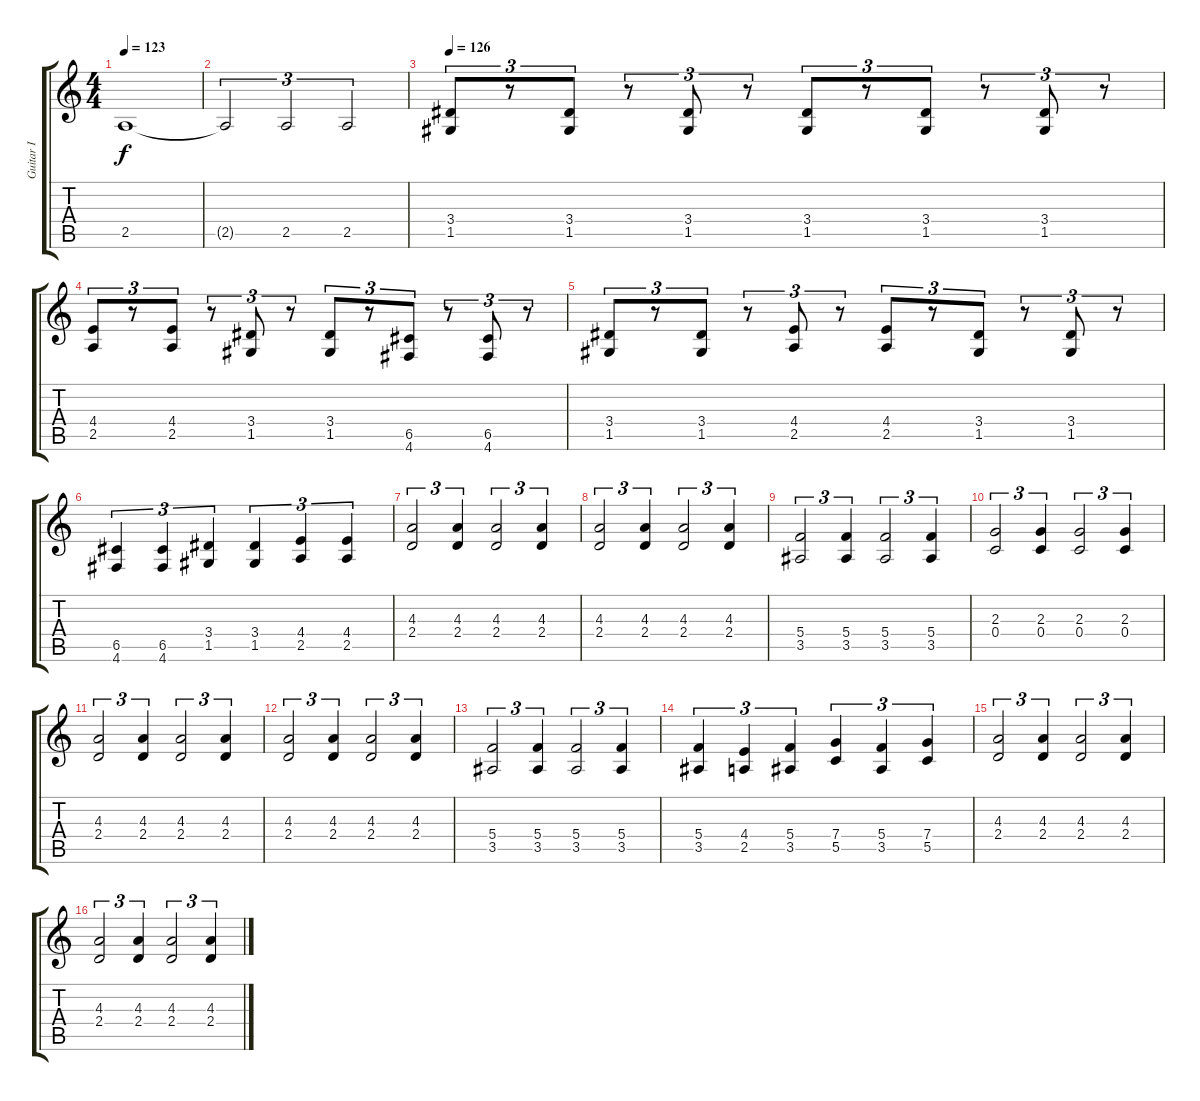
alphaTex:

\track ("Guitar I" "Guitar I") {instrument distortionguitar}
\staff {score tabs}
\tuning (D4 A3 F3 C3 G2 D2) {hide}
\ts (4 4)
\tempo 123
\clef g2
\ks c
2.5.1{dy f} |
2.5{t}.2{tu (3 2)} 2.5.2{tu (3 2)} 2.5.2{tu (3 2)} |
\tempo 126
(3.4 1.5).8{tu (3 2)} r.8{tu (3 2)} (3.4 1.5).8{tu (3 2)} r.8{tu (3 2)} (3.4 1.5).8{tu (3 2)} r.8{tu (3 2)} (3.4 1.5).8{tu (3 2)} r.8{tu (3 2)} (3.4 1.5).8{tu (3 2)} r.8{tu (3 2)} (3.4 1.5).8{tu (3 2)} r.8{tu (3 2)} |
(4.4 2.5).8{tu (3 2)} r.8{tu (3 2)} (4.4 2.5).8{tu (3 2)} r.8{tu (3 2)} (3.4 1.5).8{tu (3 2)} r.8{tu (3 2)} (3.4 1.5).8{tu (3 2)} r.8{tu (3 2)} (6.5 4.6).8{tu (3 2)} r.8{tu (3 2)} (6.5 4.6).8{tu (3 2)} r.8{tu (3 2)} |
(3.4 1.5).8{tu (3 2)} r.8{tu (3 2)} (3.4 1.5).8{tu (3 2)} r.8{tu (3 2)} (4.4 2.5).8{tu (3 2)} r.8{tu (3 2)} (4.4 2.5).8{tu (3 2)} r.8{tu (3 2)} (3.4 1.5).8{tu (3 2)} r.8{tu (3 2)} (3.4 1.5).8{tu (3 2)} r.8{tu (3 2)} |
(6.5 4.6).4{tu (3 2)} (6.5 4.6).4{tu (3 2)} (3.4 1.5).4{tu (3 2)} (3.4 1.5).4{tu (3 2)} (4.4 2.5).4{tu (3 2)} (4.4 2.5).4{tu (3 2)} |
(4.3 2.4).2{tu (3 2)} (4.3 2.4).4{tu (3 2)} (4.3 2.4).2{tu (3 2)} (4.3 2.4).4{tu (3 2)} |
(4.3 2.4).2{tu (3 2)} (4.3 2.4).4{tu (3 2)} (4.3 2.4).2{tu (3 2)} (4.3 2.4).4{tu (3 2)} |
(5.4 3.5).2{tu (3 2)} (5.4 3.5).4{tu (3 2)} (5.4 3.5).2{tu (3 2)} (5.4 3.5).4{tu (3 2)} |
(2.3 0.4).2{tu (3 2)} (2.3 0.4).4{tu (3 2)} (2.3 0.4).2{tu (3 2)} (2.3 0.4).4{tu (3 2)} |
(4.3 2.4).2{tu (3 2)} (4.3 2.4).4{tu (3 2)} (4.3 2.4).2{tu (3 2)} (4.3 2.4).4{tu (3 2)} |
(4.3 2.4).2{tu (3 2)} (4.3 2.4).4{tu (3 2)} (4.3 2.4).2{tu (3 2)} (4.3 2.4).4{tu (3 2)} |
(5.4 3.5).2{tu (3 2)} (5.4 3.5).4{tu (3 2)} (5.4 3.5).2{tu (3 2)} (5.4 3.5).4{tu (3 2)} |
(5.4 3.5).4{tu (3 2)} (4.4 2.5).4{tu (3 2)} (5.4 3.5).4{tu (3 2)} (7.4 5.5).4{tu (3 2)} (5.4 3.5).4{tu (3 2)} (7.4 5.5).4{tu (3 2)} |
(4.3 2.4).2{tu (3 2)} (4.3 2.4).4{tu (3 2)} (4.3 2.4).2{tu (3 2)} (4.3 2.4).4{tu (3 2)} |
(4.3 2.4).2{tu (3 2)} (4.3 2.4).4{tu (3 2)} (4.3 2.4).2{tu (3 2)} (4.3 2.4).4{tu (3 2)}
